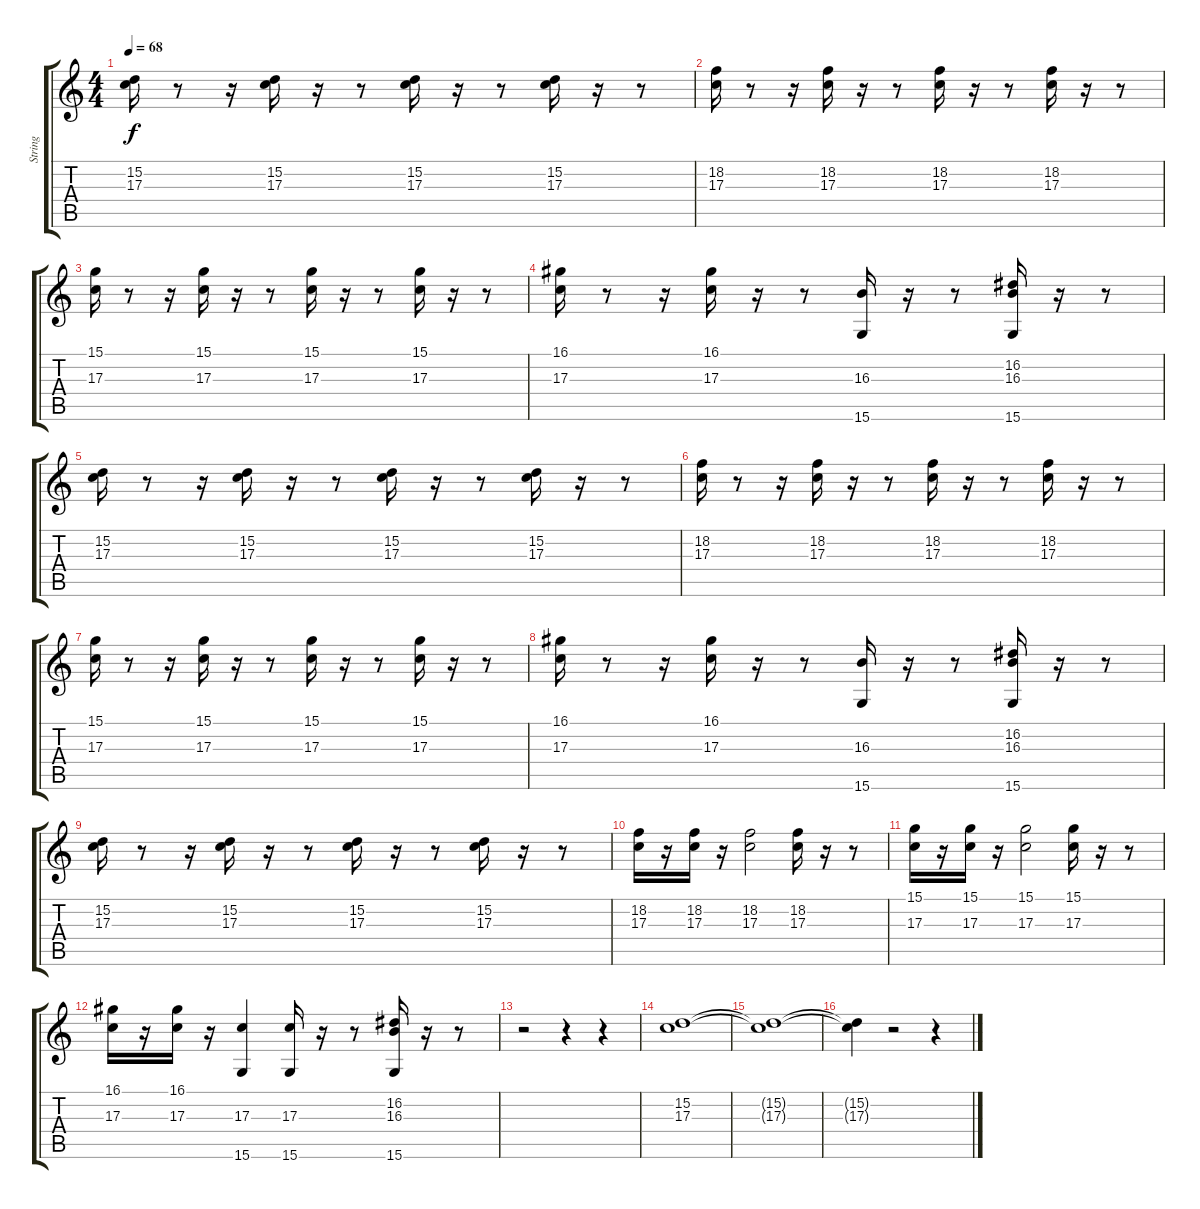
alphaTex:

\track ("String" "String") {instrument synthstrings1}
\staff {score tabs}
\tuning (E4 B3 G3 D3 A2 E2) {hide}
\ts (4 4)
\tempo 68
\clef g2
\ks c
(15.2 17.3).16{dy f} r.8 r.16 (15.2 17.3).16 r.16 r.8 (15.2 17.3).16 r.16 r.8 (15.2 17.3).16 r.16 r.8 |
(18.2 17.3).16 r.8 r.16 (18.2 17.3).16 r.16 r.8 (18.2 17.3).16 r.16 r.8 (18.2 17.3).16 r.16 r.8 |
(15.1 17.3).16 r.8 r.16 (15.1 17.3).16 r.16 r.8 (15.1 17.3).16 r.16 r.8 (15.1 17.3).16 r.16 r.8 |
(16.1 17.3).16 r.8 r.16 (16.1 17.3).16 r.16 r.8 (16.3 15.6).16 r.16 r.8 (16.2 16.3 15.6).16 r.16 r.8 |
(15.2 17.3).16 r.8 r.16 (15.2 17.3).16 r.16 r.8 (15.2 17.3).16 r.16 r.8 (15.2 17.3).16 r.16 r.8 |
(18.2 17.3).16 r.8 r.16 (18.2 17.3).16 r.16 r.8 (18.2 17.3).16 r.16 r.8 (18.2 17.3).16 r.16 r.8 |
(15.1 17.3).16 r.8 r.16 (15.1 17.3).16 r.16 r.8 (15.1 17.3).16 r.16 r.8 (15.1 17.3).16 r.16 r.8 |
(16.1 17.3).16 r.8 r.16 (16.1 17.3).16 r.16 r.8 (16.3 15.6).16 r.16 r.8 (16.2 16.3 15.6).16 r.16 r.8 |
(15.2 17.3).16 r.8 r.16 (15.2 17.3).16 r.16 r.8 (15.2 17.3).16 r.16 r.8 (15.2 17.3).16 r.16 r.8 |
(18.2 17.3).16 r.16 (18.2 17.3).16 r.16 (18.2 17.3).2 (18.2 17.3).16 r.16 r.8 |
(15.1 17.3).16 r.16 (15.1 17.3).16 r.16 (15.1 17.3).2 (15.1 17.3).16 r.16 r.8 |
(16.1 17.3).16 r.16 (16.1 17.3).16 r.16 (17.3 15.6).4 (17.3 15.6).16 r.16 r.8 (16.2 16.3 15.6).16 r.16 r.8 |
r.2 r.4 r.4 |
(15.2 17.3).1 |
(15.2{t} 17.3{t}).1 |
(15.2{t} 17.3{t}).4 r.2 r.4
